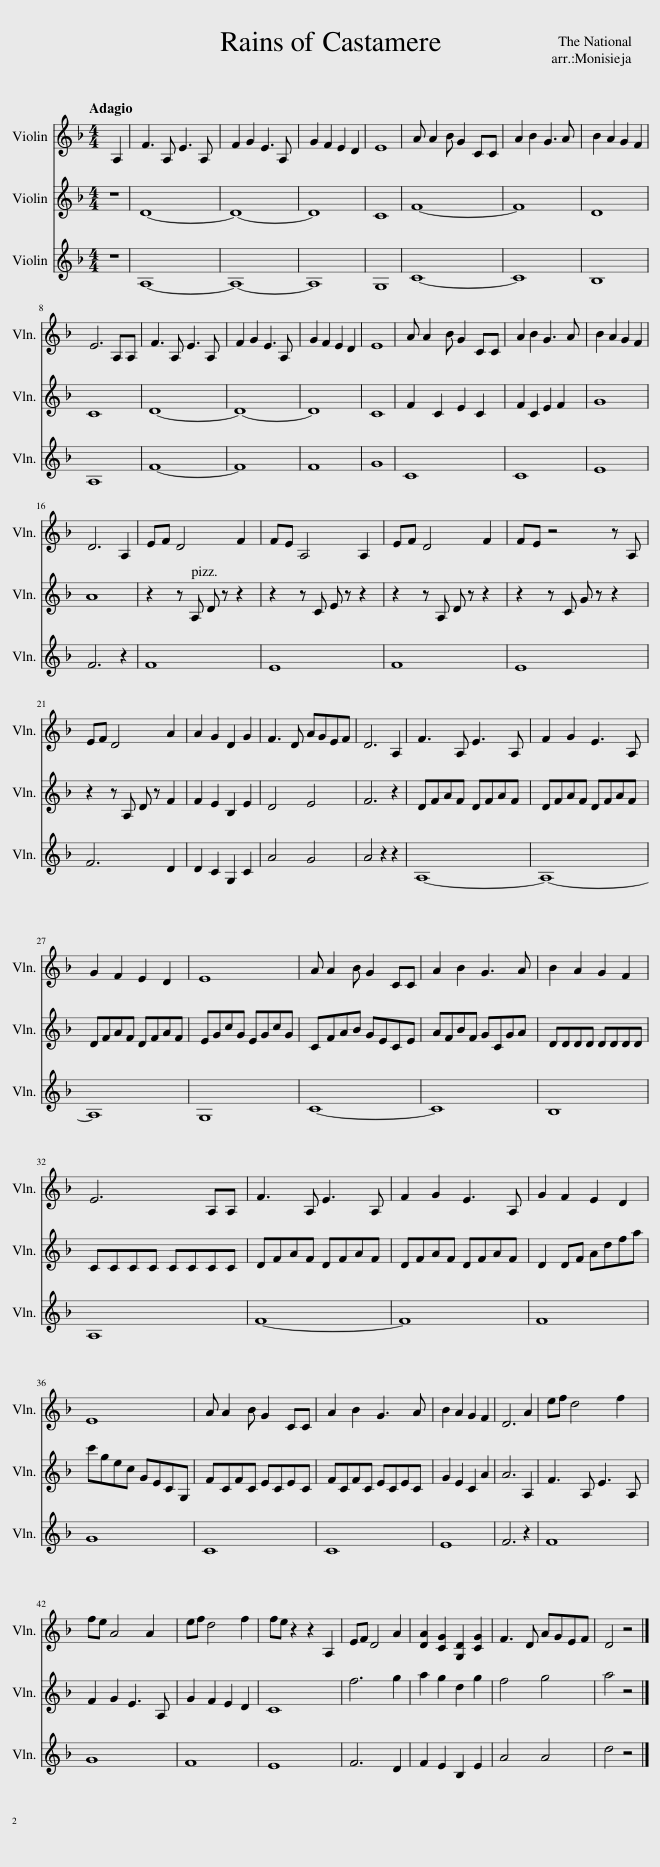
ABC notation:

X:1
%%score 1 2 3
L:1/8
Q:1/4=85
M:4/4
I:linebreak $
K:F
V:1 treble
V:2 treble
V:3 treble
V:1
 A,2 | F3 A, E3 A, | F2 G2 E3 A, | G2 F2 E2 D2 | E8 | %5
 A A2 B G2 CC | A2 B2 G3 A | B2 A2 G2 F2 |$ E6 A,A, | F3 A, E3 A, | %10
 F2 G2 E3 A, | G2 F2 E2 D2 | E8 | A A2 B G2 CC | A2 B2 G3 A | %15
 B2 A2 G2 F2 |$ D6 A,2 | EF D4 F2 | FE A,4 A,2 | EF D4 F2 | %20
 FE z4 z A, |$ EF D4 A2 | A2 G2 D2 G2 | F3 D AGEF | D6 A,2 | %25
 F3 A, E3 A, | F2 G2 E3 A, |$ G2 F2 E2 D2 | E8 | A A2 B G2 CC | %30
 A2 B2 G3 A | B2 A2 G2 F2 |$ E6 A,A, | F3 A, E3 A, | F2 G2 E3 A, | %35
 G2 F2 E2 D2 |$ E8 | A A2 B G2 CC | A2 B2 G3 A | B2 A2 G2 F2 | %40
 D6 A2 | ef d4 f2 |$ fe A4 A2 | ef d4 f2 | fe z2 z2 A,2 | %45
 EF D4 A2 | [DA]2 [CG]2 [G,D]2 [CG]2 | F3 D AGEF | D4 z4 |] %49
V:2
 z2 | D8- | D8- | D8 | C8 | %5
 F8- | F8 | D8 |$ C8 | D8- | %10
 D8- | D8 | C8 | F2 C2 E2 C2 | F2 C2 E2 F2 | %15
 G8 |$ A8 | z2 z A, D z z2 | z2 z C E z z2 | z2 z A, D z z2 | %20
 z2 z C G z z2 |$ z2 z A, D z F2 | F2 E2 B,2 E2 | D4 E4 | F6 z2 | %25
 DFAF DFAF | DFAF DFAF |$ DFAF DFAF | EGcG EGcG | CFAB GECE | %30
 AFBF GCGA | DDDD DDDD |$ CCCC CCCC | DFAF DFAF | DFAF DFAF | %35
 D2 DF Adfa |$ c'gec GECG, | FCFC ECEC | FCFC ECEC | G2 E2 C2 A2 | %40
 A6 A,2 | F3 A, E3 A, |$ F2 G2 E3 A, | G2 F2 E2 D2 | C8 | %45
 f6 g2 | a2 g2 d2 g2 | f4 g4 | a4 z4 |] %49
V:3
 z2 | A,8- | A,8- | A,8 | G,8 | %5
 C8- | C8 | B,8 |$ A,8 | F8- | %10
 F8 | F8 | G8 | C8 | C8 | %15
 E8 |$ F6 z2 | F8 | E8 | F8 | %20
 E8 |$ F6 D2 | D2 C2 G,2 C2 | A4 G4 | A4 z2 z2 | %25
 A,8- | A,8- |$ A,8 | G,8 | C8- | %30
 C8 | B,8 |$ A,8 | F8- | F8 | %35
 F8 |$ G8 | C8 | C8 | E8 | %40
 F6 z2 | F8 |$ G8 | F8 | E8 | %45
 F6 D2 | F2 E2 B,2 E2 | A4 A4 | d4 z4 |] %49
